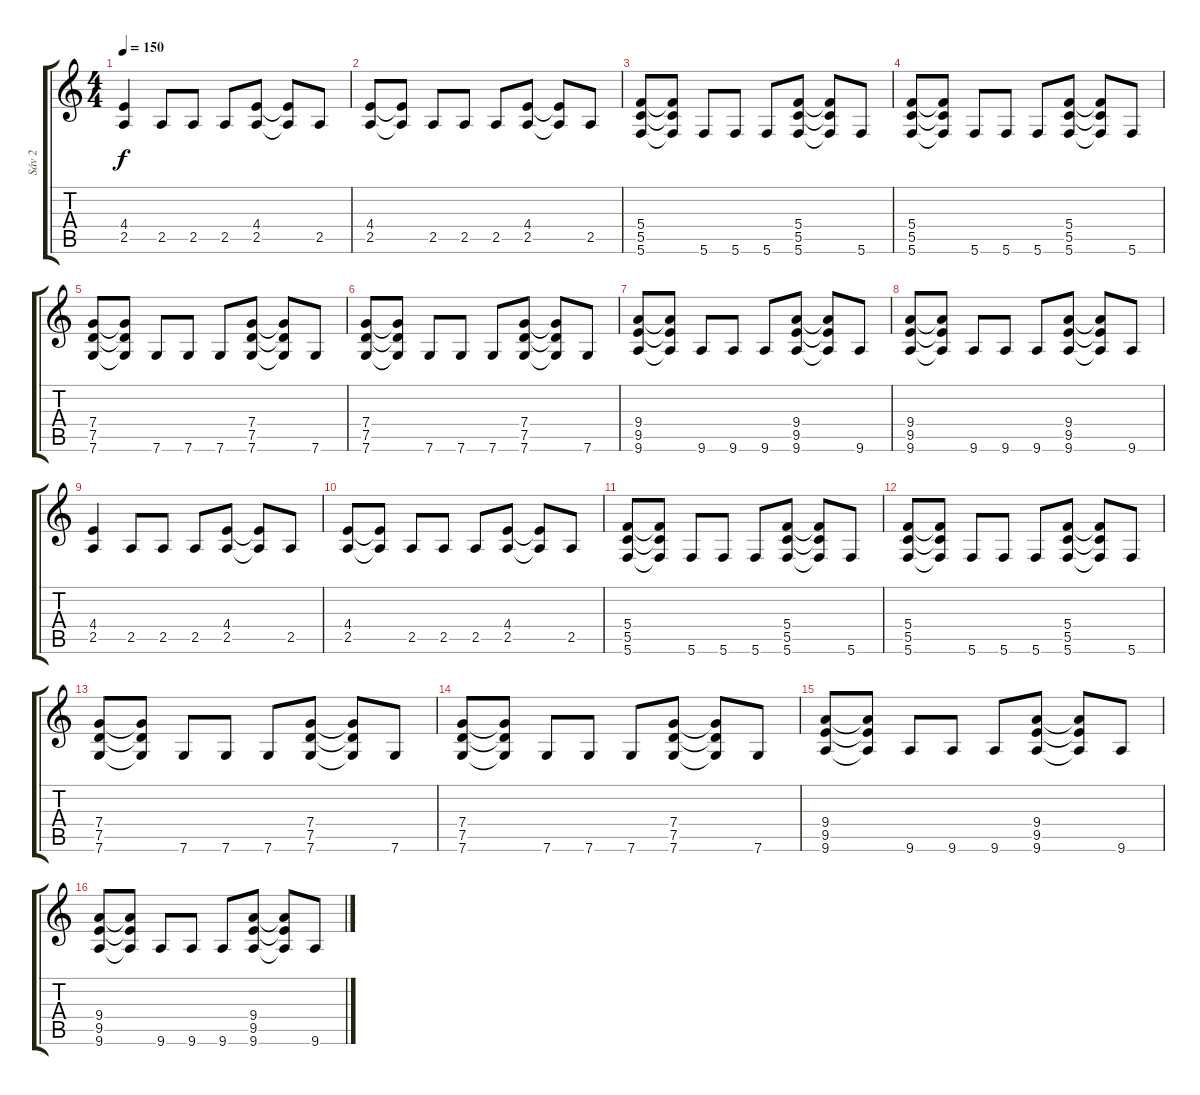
\track ("Sáv 2" "Sáv 2") {instrument distortionguitar}
\staff {score tabs}
\tuning (D4 A3 F3 C3 G2 C2) {hide}
\ts (4 4)
\tempo 150
\clef g2
\ks c
(4.4 2.5).4{dy f} 2.5.8 2.5.8 2.5.8 (4.4 2.5).8 (4.4{t} 2.5{t}).8 2.5.8 |
(4.4 2.5).8 (4.4{t} 2.5{t}).8 2.5.8 2.5.8 2.5.8 (4.4 2.5).8 (4.4{t} 2.5{t}).8 2.5.8 |
(5.4 5.5 5.6).8 (5.4{t} 5.5{t} 5.6{t}).8 5.6.8 5.6.8 5.6.8 (5.4 5.5 5.6).8 (5.4{t} 5.5{t} 5.6{t}).8 5.6.8 |
(5.4 5.5 5.6).8 (5.4{t} 5.5{t} 5.6{t}).8 5.6.8 5.6.8 5.6.8 (5.4 5.5 5.6).8 (5.4{t} 5.5{t} 5.6{t}).8 5.6.8 |
(7.4 7.5 7.6).8 (7.4{t} 7.5{t} 7.6{t}).8 7.6.8 7.6.8 7.6.8 (7.4 7.5 7.6).8 (7.4{t} 7.5{t} 7.6{t}).8 7.6.8 |
(7.4 7.5 7.6).8 (7.4{t} 7.5{t} 7.6{t}).8 7.6.8 7.6.8 7.6.8 (7.4 7.5 7.6).8 (7.4{t} 7.5{t} 7.6{t}).8 7.6.8 |
(9.4 9.5 9.6).8 (9.4{t} 9.5{t} 9.6{t}).8 9.6.8 9.6.8 9.6.8 (9.4 9.5 9.6).8 (9.4{t} 9.5{t} 9.6{t}).8 9.6.8 |
(9.4 9.5 9.6).8 (9.4{t} 9.5{t} 9.6{t}).8 9.6.8 9.6.8 9.6.8 (9.4 9.5 9.6).8 (9.4{t} 9.5{t} 9.6{t}).8 9.6.8 |
(4.4 2.5).4 2.5.8 2.5.8 2.5.8 (4.4 2.5).8 (4.4{t} 2.5{t}).8 2.5.8 |
(4.4 2.5).8 (4.4{t} 2.5{t}).8 2.5.8 2.5.8 2.5.8 (4.4 2.5).8 (4.4{t} 2.5{t}).8 2.5.8 |
(5.4 5.5 5.6).8 (5.4{t} 5.5{t} 5.6{t}).8 5.6.8 5.6.8 5.6.8 (5.4 5.5 5.6).8 (5.4{t} 5.5{t} 5.6{t}).8 5.6.8 |
(5.4 5.5 5.6).8 (5.4{t} 5.5{t} 5.6{t}).8 5.6.8 5.6.8 5.6.8 (5.4 5.5 5.6).8 (5.4{t} 5.5{t} 5.6{t}).8 5.6.8 |
(7.4 7.5 7.6).8 (7.4{t} 7.5{t} 7.6{t}).8 7.6.8 7.6.8 7.6.8 (7.4 7.5 7.6).8 (7.4{t} 7.5{t} 7.6{t}).8 7.6.8 |
(7.4 7.5 7.6).8 (7.4{t} 7.5{t} 7.6{t}).8 7.6.8 7.6.8 7.6.8 (7.4 7.5 7.6).8 (7.4{t} 7.5{t} 7.6{t}).8 7.6.8 |
(9.4 9.5 9.6).8 (9.4{t} 9.5{t} 9.6{t}).8 9.6.8 9.6.8 9.6.8 (9.4 9.5 9.6).8 (9.4{t} 9.5{t} 9.6{t}).8 9.6.8 |
(9.4 9.5 9.6).8 (9.4{t} 9.5{t} 9.6{t}).8 9.6.8 9.6.8 9.6.8 (9.4 9.5 9.6).8 (9.4{t} 9.5{t} 9.6{t}).8 9.6.8
